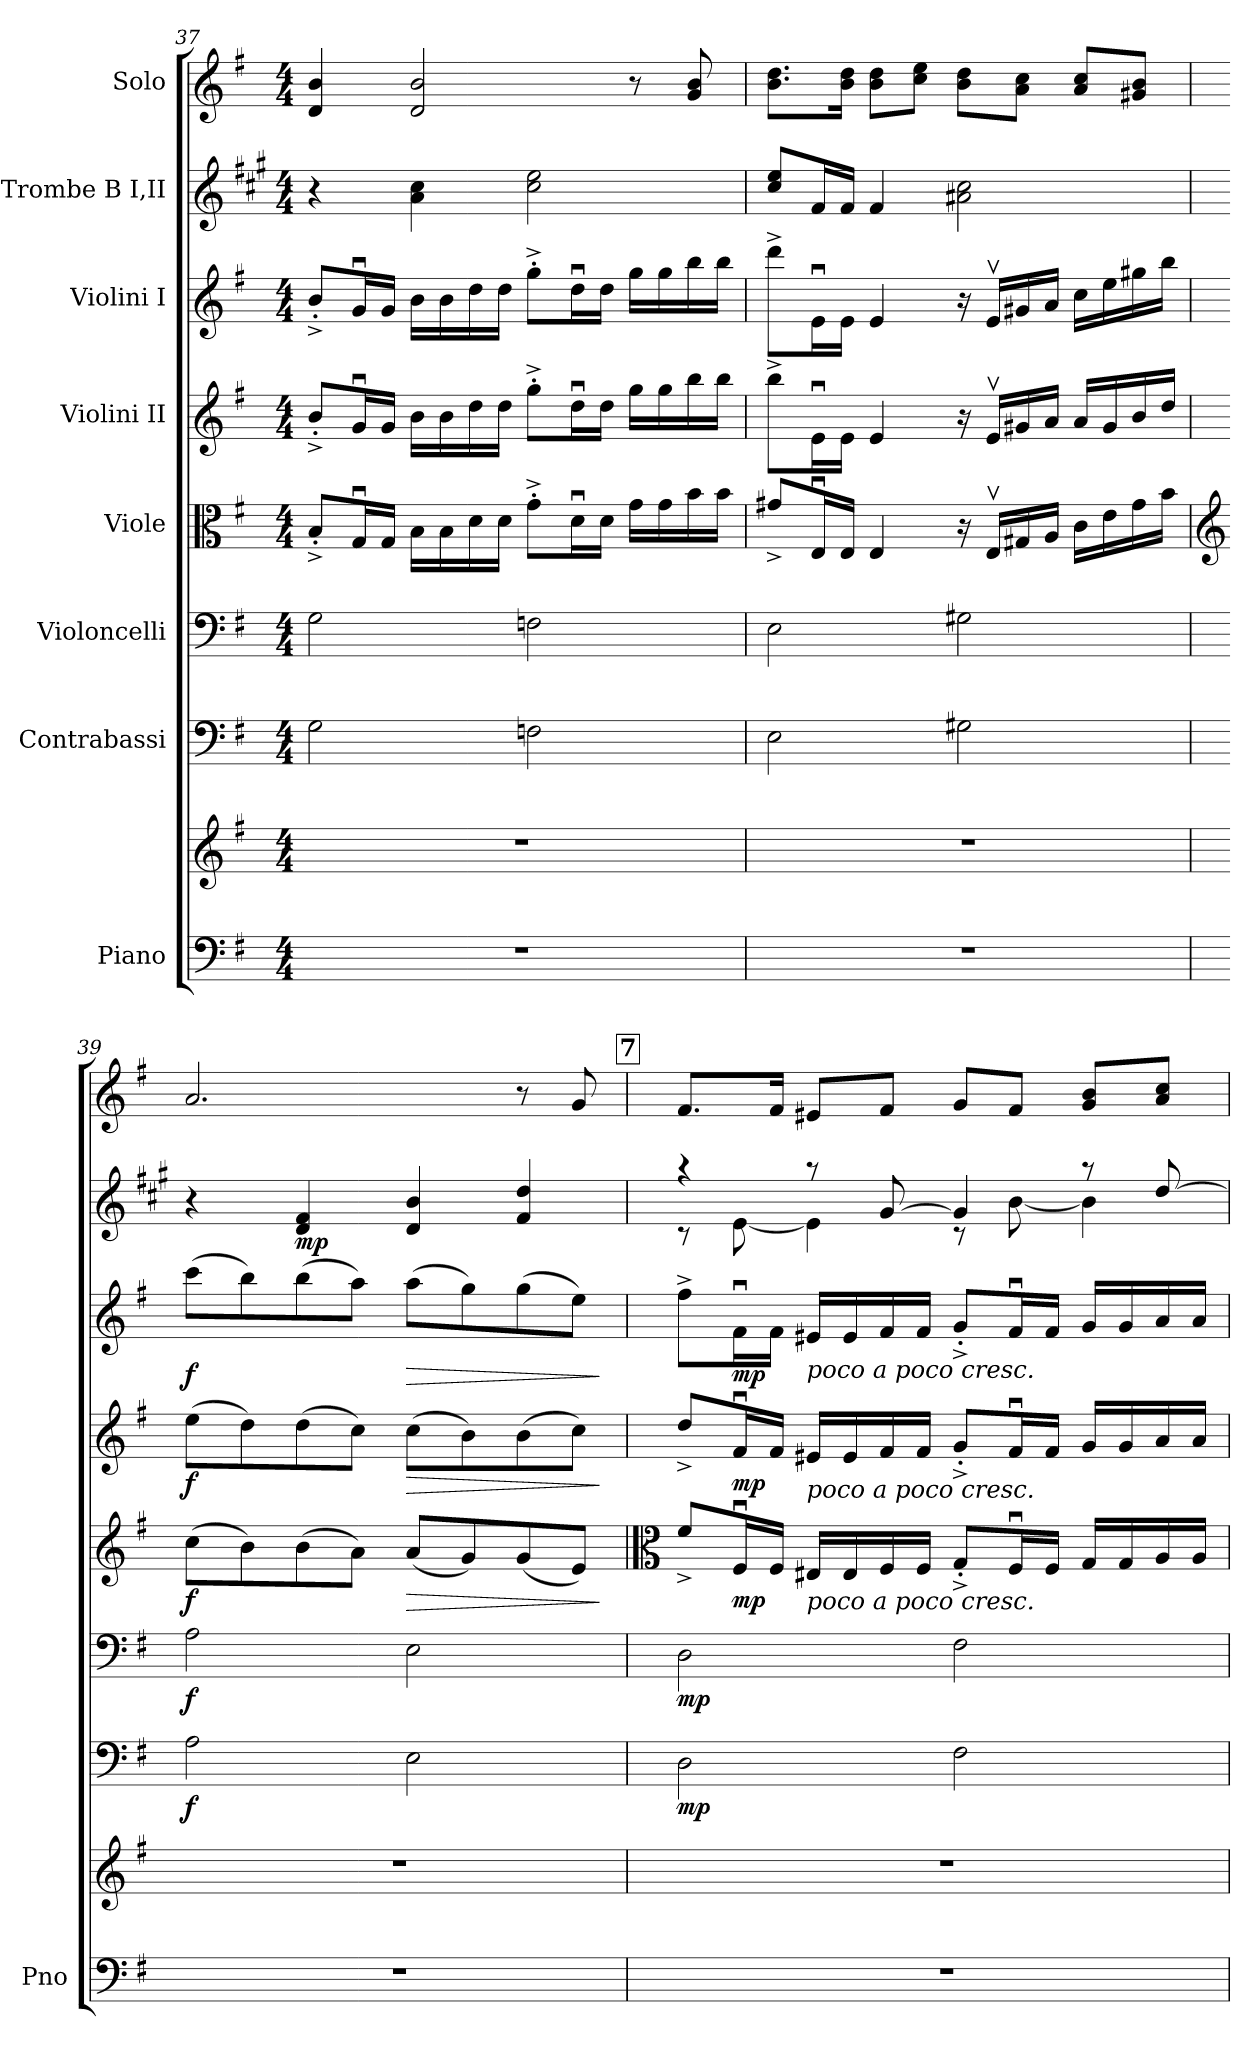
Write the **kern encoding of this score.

**kern	**kern	**kern	**dynam	**kern	**dynam	**kern	**dynam	**kern	**dynam	**kern	**dynam	**kern	**dynam	**kern
*part8	*part8	*part7	*part7	*part6	*part6	*part5	*part5	*part4	*part4	*part3	*part3	*part2	*part2	*part1
*staff9	*staff8	*staff7	*staff7	*staff6	*staff6	*staff5	*staff5	*staff4	*staff4	*staff3	*staff3	*staff2	*staff2	*staff1
*I"Piano	*	*I"Contrabassi	*	*I"Violoncelli	*	*I"Viole	*	*I"Violini II	*	*I"Violini I	*	*I"Trombe B I,II	*	*I"Solo
*I'Pno	*	*	*	*	*	*	*	*	*	*	*	*	*	*
!!LO:LB:g=z
*clefF4	*clefG2	*clefF4	*	*clefF4	*	*clefC3	*	*clefG2	*	*clefG2	*	*clefG2	*	*clefG2
*	*	*ITrd7c12	*	*	*	*	*	*	*	*	*	*ITrd1c2	*	*
*k[f#]	*k[f#]	*k[f#]	*	*k[f#]	*	*k[f#]	*	*k[f#]	*	*k[f#]	*	*k[f#]	*	*k[f#]
*G:	*G:	*G:	*	*G:	*	*G:	*	*G:	*	*G:	*	*G:	*	*G:
*M4/4	*M4/4	*M4/4	*	*M4/4	*	*M4/4	*	*M4/4	*	*M4/4	*	*M4/4	*	*M4/4
=37	=37	=37	=37	=37	=37	=37	=37	=37	=37	=37	=37	=37	=37	=37
1r	1r	2GG\	.	2G\	.	8B^<'</L	.	8b^<'</L	.	8b^<'</L	.	4r	.	4d/ 4b/
.	.	.	.	.	.	16Gu>/L	.	16gu>/L	.	16gu>/L	.	.	.	.
.	.	.	.	.	.	16G/JJ	.	16g/JJ	.	16g/JJ	.	.	.	.
.	.	.	.	.	.	16B\LL	.	16b\LL	.	16b\LL	.	4g\ 4b\	.	2d/ 2b/
.	.	.	.	.	.	16B\	.	16b\	.	16b\	.	.	.	.
.	.	.	.	.	.	16d\	.	16dd\	.	16dd\	.	.	.	.
.	.	.	.	.	.	16d\JJ	.	16dd\JJ	.	16dd\JJ	.	.	.	.
.	.	2FFn\	.	2Fn\	.	8g^>'>\L	.	8gg^>'>\L	.	8gg^>'>\L	.	2b\ 2dd\	.	.
.	.	.	.	.	.	16du>\L	.	16ddu>\L	.	16ddu>\L	.	.	.	.
.	.	.	.	.	.	16d\JJ	.	16dd\JJ	.	16dd\JJ	.	.	.	.
.	.	.	.	.	.	16g\LL	.	16gg\LL	.	16gg\LL	.	.	.	8r
.	.	.	.	.	.	16g\	.	16gg\	.	16gg\	.	.	.	.
.	.	.	.	.	.	16b\	.	16bb\	.	16bb\	.	.	.	8g/ 8b/
.	.	.	.	.	.	16b\JJ	.	16bb\JJ	.	16bb\JJ	.	.	.	.
=38	=38	=38	=38	=38	=38	=38	=38	=38	=38	=38	=38	=38	=38	=38
1r	1r	2EE\	.	2E\	.	8g#X^</L	.	8bb^>\L	.	8ddd^>\L	.	8b/ 8dd/L	.	8.b\ 8.dd\L
.	.	.	.	.	.	16Eu>/L	.	16eu>\L	.	16eu>\L	.	16e/L	.	.
.	.	.	.	.	.	16E/JJ	.	16e\JJ	.	16e\JJ	.	16e/JJ	.	16b\ 16dd\Jk
.	.	.	.	.	.	4E/	.	4e/	.	4e/	.	4e/	.	8b\ 8dd\L
.	.	.	.	.	.	.	.	.	.	.	.	.	.	8cc\ 8ee\J
.	.	2GG#X\	.	2G#X\	.	16r	.	16r	.	16r	.	2g#X\ 2b\	.	8b\ 8dd\L
.	.	.	.	.	.	16Ev>/LL	.	16ev>/LL	.	16ev>/LL	.	.	.	.
.	.	.	.	.	.	16G#X/	.	16g#X/	.	16g#X/	.	.	.	8a\ 8cc\J
.	.	.	.	.	.	16A/JJ	.	16a/JJ	.	16a/JJ	.	.	.	.
.	.	.	.	.	.	16c\LL	.	16a/LL	.	16cc\LL	.	.	.	8a/ 8cc/L
.	.	.	.	.	.	16e\	.	16g#/	.	16ee\	.	.	.	.
.	.	.	.	.	.	16g#\	.	16b/	.	16gg#X\	.	.	.	8g#X/ 8b/J
.	.	.	.	.	.	16b\JJ	.	16dd/JJ	.	16bb\JJ	.	.	.	.
=39	=39	=39	=39	=39	=39	=39	=39	=39	=39	=39	=39	=39	=39	=39
*	*	*	*	*	*	*clefG2	*	*	*	*	*	*	*	*
!	!	!	!LO:DY:b	!	!LO:DY:b	!	!LO:DY:b	!	!LO:DY:b	!	!LO:DY:b	!	!	!
1r	1r	2AA\	f	2A\	f	(>8cc\L	f	(>8ee\L	f	(>8ccc\L	f	4r	.	2.a/
.	.	.	.	.	.	8b\)	.	8dd\)	.	8bb\)	.	.	.	.
!	!	!	!	!	!	!	!	!	!	!	!	!	!LO:DY:b	!
.	.	.	.	.	.	(>8b\	.	(>8dd\	.	(>8bb\	.	4c/ 4e/	mp	.
.	.	.	.	.	.	8a\J)	.	8cc\J)	.	8aa\J)	.	.	.	.
!	!	!	!	!	!	!	!LO:HP:b	!	!LO:HP:b	!	!LO:HP:b	!	!	!
.	.	2EE\	.	2E\	.	(<8a/L	>	(>8cc\L	>	(>8aa\L	>	4c/ 4a/	.	.
.	.	.	.	.	.	8g/)	.	8b\)	.	8gg\)	.	.	.	.
.	.	.	.	.	.	(<8g/	.	(>8b\	.	(>8gg\	.	4e/ 4cc/	.	8r
.	.	.	.	.	.	8e/J)	.	8cc\J)	.	8ee\J)	.	.	.	8g/
.	.	.	.	.	.	.	]	.	]	.	]	.	.	.
!!LO:PB:g=z
!!LO:REH:place=s1:a:fs=7.4:t=7
=40	=40	=40	=40	=40	=40	=40	=40	=40	=40	=40	=40	=40	=40	=40
*	*	*	*	*	*	*clefC3	*	*	*	*	*	*	*	*
*	*	*	*	*	*	*	*	*	*	*	*	*^	*	*
!	!	!	!LO:DY:b	!	!LO:DY:b	!	!	!	!	!	!	!	!	!	!
1r	1r	2DD\	mp	2D\	mp	8f#^</L	.	8dd^</L	.	8ff#^>\L	.	4raa	8rc	.	8.f#/L
!	!	!	!	!	!	!	!LO:DY:b	!	!LO:DY:b	!	!LO:DY:b	!	!	!	!
.	.	.	.	.	.	16F#u>/L	mp	16f#u>/L	mp	16f#u>\L	mp	.	[<8d\	.	.
.	.	.	.	.	.	16F#/JJ	.	16f#/JJ	.	16f#\JJ	.	.	.	.	16f#/Jk
!	!	!	!	!	!	!	!	!	!	!LO:TX:b:i:t=poco a poco cresc.	!	!	!	!	!
!	!	!	!	!	!	!	!	!LO:TX:b:i:t=poco a poco cresc.	!	!	!	!	!	!	!
!	!	!	!	!	!	!LO:TX:b:i:t=poco a poco cresc.	!	!	!	!	!	!	!	!	!
.	.	.	.	.	.	16E#X/LL	.	16e#X/LL	.	16e#X/LL	.	8raa	4d\]	.	8e#X/L
.	.	.	.	.	.	16E#/	.	16e#/	.	16e#/	.	.	.	.	.
.	.	.	.	.	.	16F#/	.	16f#/	.	16f#/	.	[>8f#/	.	.	8f#/J
.	.	.	.	.	.	16F#/JJ	.	16f#/JJ	.	16f#/JJ	.	.	.	.	.
.	.	2FF#\	.	2F#\	.	8G^<'</L	.	8g^<'</L	.	8g^<'</L	.	4f#/]	8rc	.	8g/L
.	.	.	.	.	.	16F#u>/L	.	16f#u>/L	.	16f#u>/L	.	.	[<8a\	.	8f#/J
.	.	.	.	.	.	16F#/JJ	.	16f#/JJ	.	16f#/JJ	.	.	.	.	.
.	.	.	.	.	.	16G/LL	.	16g/LL	.	16g/LL	.	8raa	4a\]	.	8g/ 8b/L
.	.	.	.	.	.	16G/	.	16g/	.	16g/	.	.	.	.	.
.	.	.	.	.	.	16A/	.	16a/	.	16a/	.	[>8cc/	.	.	8a/ 8cc/J
.	.	.	.	.	.	16A/JJ	.	16a/JJ	.	16a/JJ	.	.	.	.	.
*	*	*	*	*	*	*	*	*	*	*	*	*v	*v	*	*
=	=	=	=	=	=	=	=	=	=	=	=	=	=	=
*-	*-	*-	*-	*-	*-	*-	*-	*-	*-	*-	*-	*-	*-	*-
